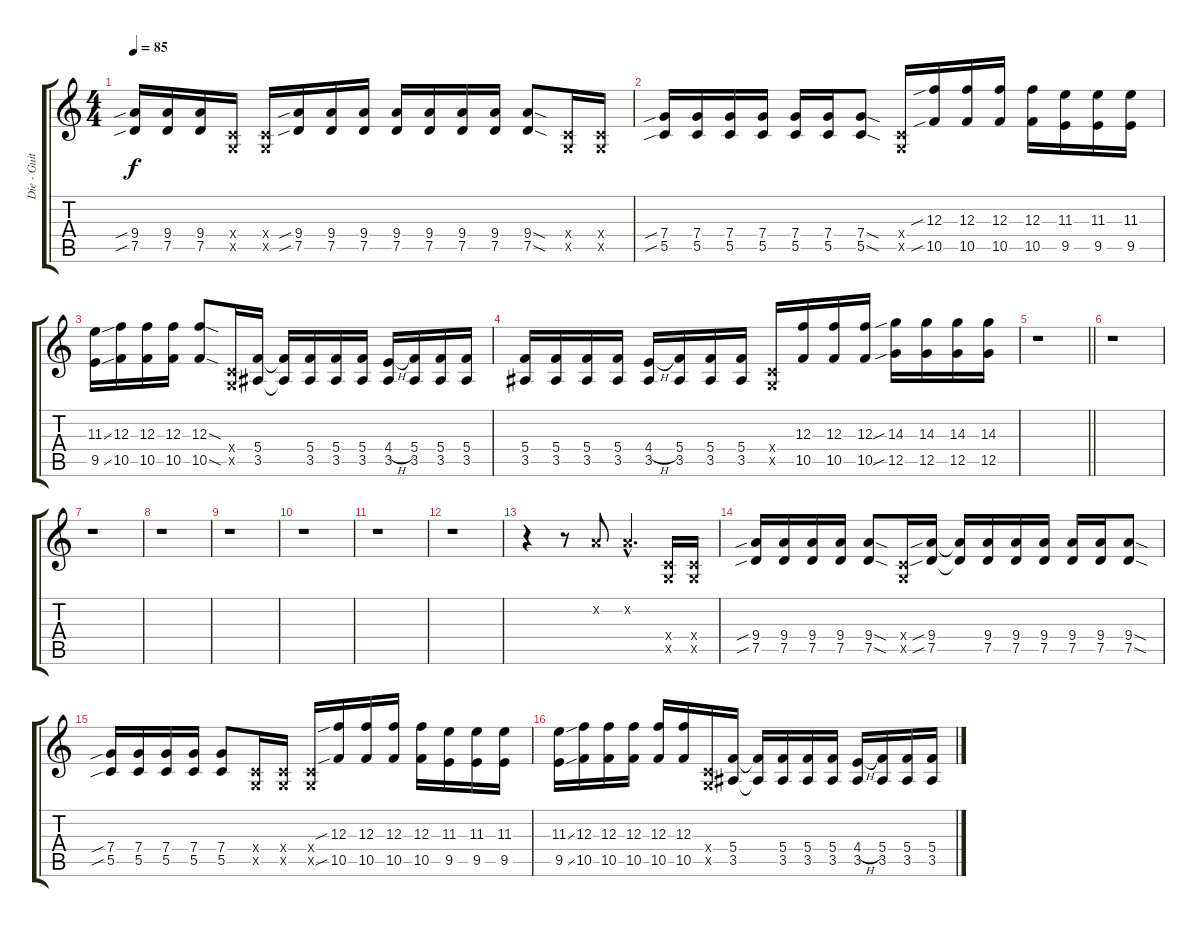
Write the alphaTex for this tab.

\track ("Die - Guitar 2" "Die - Guit") {instrument overdrivenguitar}
\staff {score tabs}
\tuning (D4 A3 F3 C3 G2 D2) {hide}
\ts (4 4)
\tempo 85
\clef g2
\ks c
(9.4{sib} 7.5{sib}).16{dy f} (9.4 7.5).16 (9.4 7.5).16 (0.4{x} 0.5{x}).16 (0.4{x} 0.5{x}).16 (9.4{sib} 7.5{sib}).16 (9.4 7.5).16 (9.4 7.5).16 (9.4 7.5).16 (9.4 7.5).16 (9.4 7.5).16 (9.4 7.5).16 (9.4{sod} 7.5{sod}).8 (0.4{x} 0.5{x}).16 (0.4{x} 0.5{x}).16 |
(7.4{sib} 5.5{sib}).16 (7.4 5.5).16 (7.4 5.5).16 (7.4 5.5).16 (7.4 5.5).16 (7.4 5.5).16 (7.4{sod} 5.5{sod}).8 (0.4{x} 0.5{x}).16 (12.3{sib} 10.5{sib}).16 (12.3 10.5).16 (12.3 10.5).16 (12.3 10.5).16 (11.3 9.5).16 (11.3 9.5).16 (11.3 9.5).16 |
(11.3{ss} 9.5{ss}).16 (12.3 10.5).16 (12.3 10.5).16 (12.3 10.5).16 (12.3{sod} 10.5{sod}).8 (0.4{x} 0.5{x}).16 (5.4 3.5).16 (5.4{t} 3.5{t}).16 (5.4 3.5).16 (5.4 3.5).16 (5.4 3.5).16 (4.4{h} 3.5).16 (5.4 3.5).16 (5.4 3.5).16 (5.4 3.5).16 |
(5.4 3.5).16 (5.4 3.5).16 (5.4 3.5).16 (5.4 3.5).16 (4.4{h} 3.5).16 (5.4 3.5).16 (5.4 3.5).16 (5.4 3.5).16 (0.4{x} 0.5{x}).16 (12.3 10.5).16 (12.3 10.5).16 (12.3 10.5).16 (14.3{sib} 12.5{sib}).16 (14.3 12.5).16 (14.3 12.5).16 (14.3 12.5).16 |
\barLineRight lightlight
r.1 |
r.1 |
r.1 |
r.1 |
r.1 |
r.1 |
r.1 |
r.1 |
r.4 r.8 0.2{x}.8 0.2{hac x}.4{d} (0.4{x} 0.5{x}).16 (0.4{x} 0.5{x}).16 |
(9.4{sib} 7.5{sib}).16 (9.4 7.5).16 (9.4 7.5).16 (9.4 7.5).16 (9.4{sod} 7.5{sod}).8 (0.4{x} 0.5{x}).16 (9.4{sib} 7.5{sib}).16 (9.4{t} 7.5{t}).16 (9.4 7.5).16 (9.4 7.5).16 (9.4 7.5).16 (9.4 7.5).16 (9.4 7.5).16 (9.4{sod} 7.5{sod}).8 |
(7.4{sib} 5.5{sib}).16 (7.4 5.5).16 (7.4 5.5).16 (7.4 5.5).16 (7.4 5.5).8 (0.4{x} 0.5{x}).16 (0.4{x} 0.5{x}).16 (0.4{x} 0.5{x}).16 (12.3{sib} 10.5{sib}).16 (12.3 10.5).16 (12.3 10.5).16 (12.3 10.5).16 (11.3 9.5).16 (11.3 9.5).16 (11.3 9.5).16 |
(11.3{ss} 9.5{ss}).16 (12.3 10.5).16 (12.3 10.5).16 (12.3 10.5).16 (12.3 10.5).16 (12.3 10.5).16 (0.4{x} 0.5{x}).16 (5.4 3.5).16 (5.4{t} 3.5{t}).16 (5.4 3.5).16 (5.4 3.5).16 (5.4 3.5).16 (4.4{h} 3.5).16 (5.4 3.5).16 (5.4 3.5).16 (5.4 3.5).16
